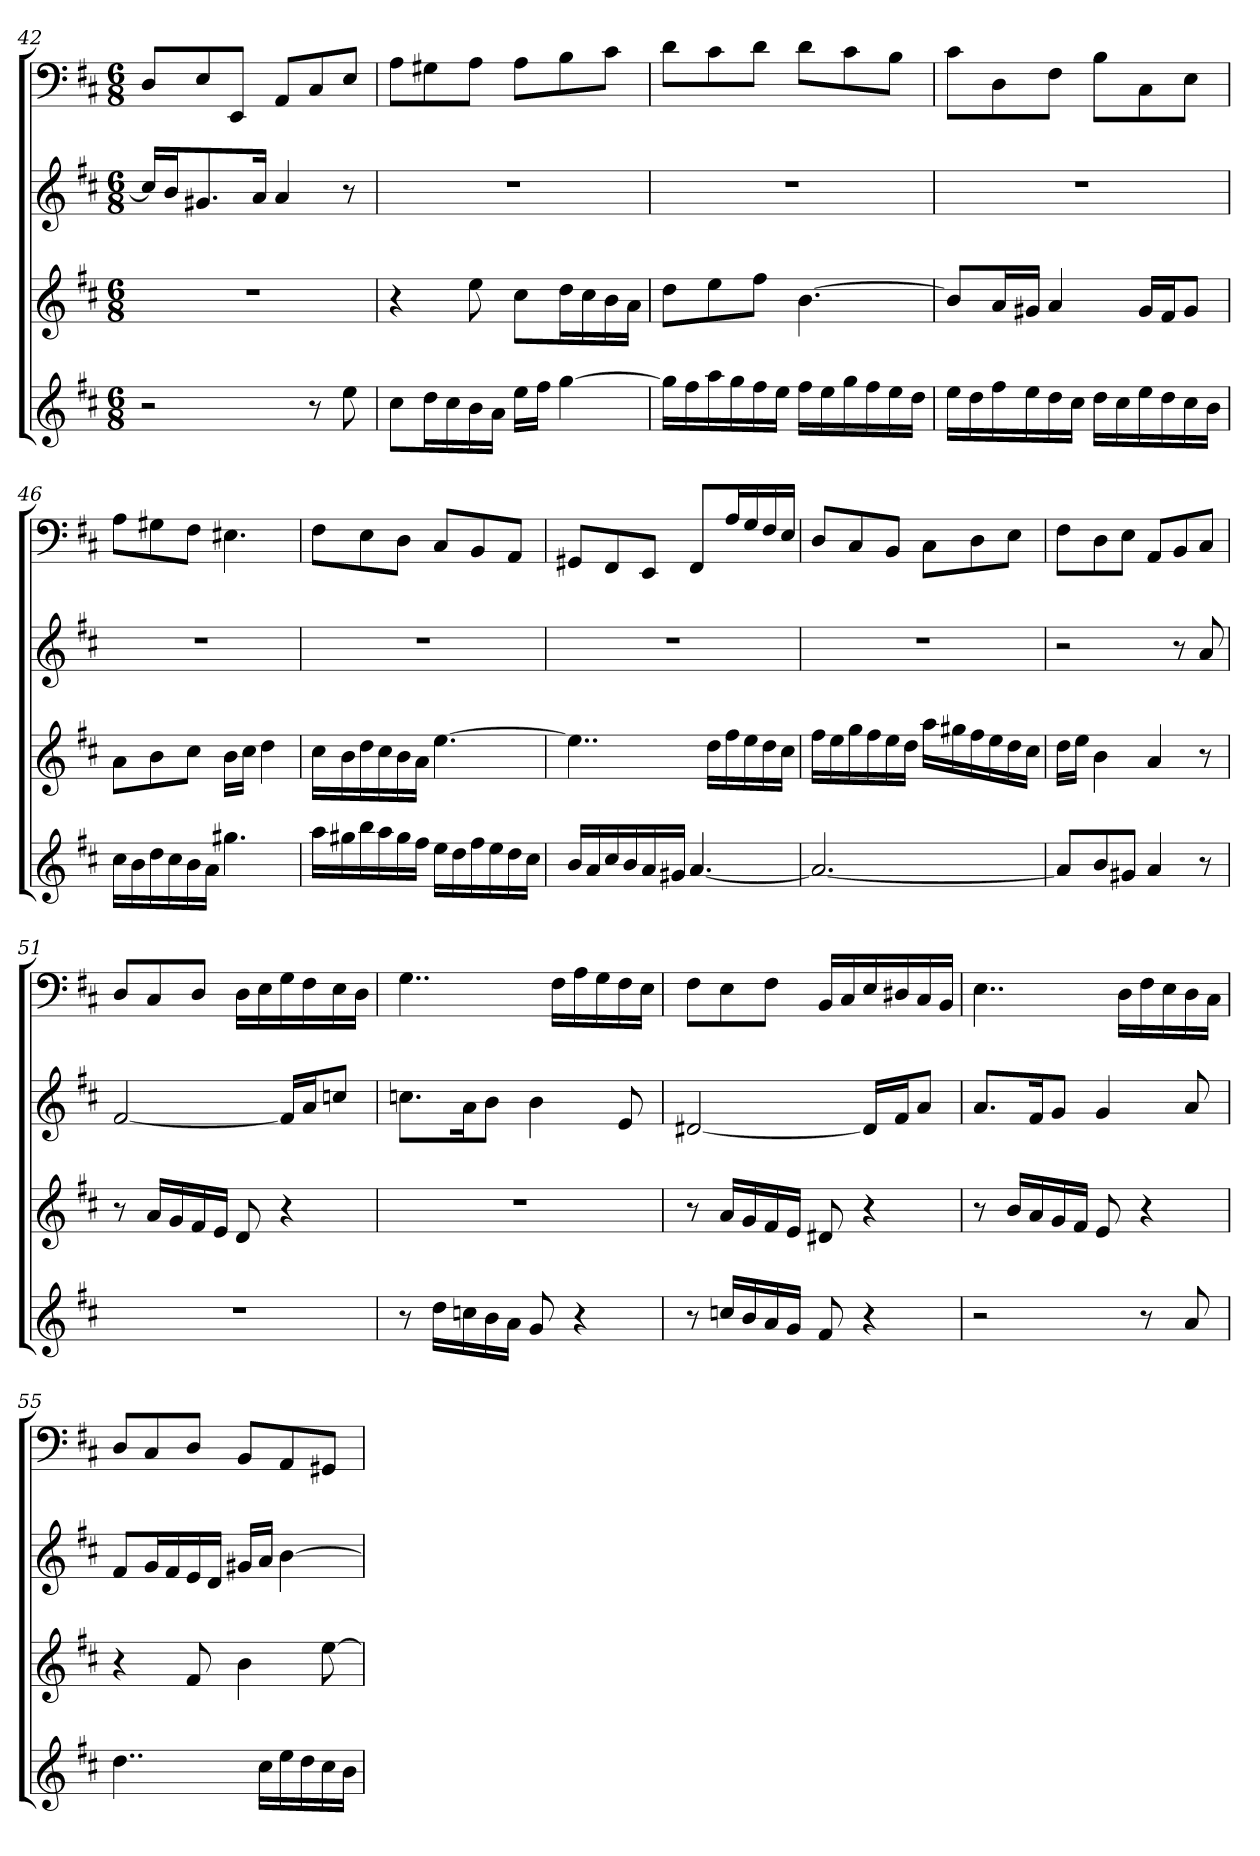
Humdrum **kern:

**kern	**kern	**kern	**kern
*part4	*part3	*part2	*part1
*staff4	*staff3	*staff2	*staff1
*k[f#c#]	*k[f#c#]	*k[f#c#]	*k[f#c#]
*D:	*D:	*D:	*D:
*M6/8	*M6/8	*M6/8	*M6/8
=42	=42	=42	=42
2r	2.r	16cc#LL]	8DL
.	.	16bJ	.
.	.	8.g#X	8E
.	.	.	8EEJ
.	.	16aJk	.
.	.	4a	8AAL
8r	.	.	8C#
8ee	.	8r	8EJ
=43	=43	=43	=43
8cc#L	4r	2.r	8AL
16ddL	.	.	8G#X
16cc#	.	.	.
16b	8ee	.	8AJ
16aJJ	.	.	.
16eeLL	8cc#L	.	8AL
16ff#JJ	.	.	.
[4gg	16ddL	.	8B
.	16cc#	.	.
.	16b	.	8c#J
.	16aJJ	.	.
=44	=44	=44	=44
16ggLL]	8ddL	2.r	8dL
16ff#	.	.	.
16aa	8ee	.	8c#
16gg	.	.	.
16ff#	8ff#J	.	8dJ
16eeJJ	.	.	.
16ff#LL	[4.b	.	8dL
16ee	.	.	.
16gg	.	.	8c#
16ff#	.	.	.
16ee	.	.	8BJ
16ddJJ	.	.	.
=45	=45	=45	=45
16eeLL	8bL]	2.r	8c#L
16dd	.	.	.
16ff#	16aL	.	8D
16ee	16g#XJJ	.	.
16dd	4a	.	8F#J
16cc#JJ	.	.	.
16ddLL	.	.	8BL
16cc#	.	.	.
16ee	16g#LL	.	8C#
16dd	16f#J	.	.
16cc#	8g#J	.	8EJ
16bJJ	.	.	.
=46	=46	=46	=46
16cc#LL	8aL	2.r	8AL
16b	.	.	.
16dd	8b	.	8G#X
16cc#	.	.	.
16b	8cc#J	.	8F#J
16aJJ	.	.	.
4.gg#X	16bLL	.	4.E#X
.	16cc#JJ	.	.
.	4dd	.	.
=47	=47	=47	=47
16aaLL	16cc#LL	2.r	8F#L
16gg#X	16b	.	.
16bb	16dd	.	8E
16aa	16cc#	.	.
16gg#	16b	.	8DJ
16ff#JJ	16aJJ	.	.
16eeLL	[4.ee	.	8C#L
16dd	.	.	.
16ff#	.	.	8BB
16ee	.	.	.
16dd	.	.	8AAJ
16cc#JJ	.	.	.
=48	=48	=48	=48
16bLL	4..ee]	2.r	8GG#XL
16a	.	.	.
16cc#	.	.	8FF#
16b	.	.	.
16a	.	.	8EEJ
16g#XJJ	.	.	.
[4.a	.	.	8FF#L
.	16ddLL	.	.
.	16ff#	.	16AL
.	16ee	.	16G
.	16dd	.	16F#
.	16cc#JJ	.	16EJJ
=49	=49	=49	=49
2.a_	16ff#LL	2.r	8DL
.	16ee	.	.
.	16gg	.	8C#
.	16ff#	.	.
.	16ee	.	8BBJ
.	16ddJJ	.	.
.	16aaLL	.	8C#L
.	16gg#X	.	.
.	16ff#	.	8D
.	16ee	.	.
.	16dd	.	8EJ
.	16cc#JJ	.	.
=50	=50	=50	=50
8aL]	16ddLL	2r	8F#L
.	16eeJJ	.	.
8b	4b	.	8D
8g#XJ	.	.	8EJ
4a	4a	.	8AAL
.	.	8r	8BB
8r	8r	8a	8C#J
=51	=51	=51	=51
2.r	8r	[2f#	8DL
.	16aLL	.	8C#
.	16g	.	.
.	16f#	.	8DJ
.	16eJJ	.	.
.	8d	.	16DLL
.	.	.	16E
.	4r	16f#LL]	16G
.	.	16aJ	16F#
.	.	8ccnJ	16E
.	.	.	16DJJ
=52	=52	=52	=52
8r	2.r	8.ccnL	4..G
16ddLL	.	.	.
16ccn	.	16aK	.
16b	.	8bJ	.
16aJJ	.	.	.
8g	.	4b	.
.	.	.	16F#LL
4r	.	.	16A
.	.	.	16G
.	.	8e	16F#
.	.	.	16EJJ
=53	=53	=53	=53
8r	8r	[2d#X	8F#L
16ccnLL	16aLL	.	8E
16b	16g	.	.
16a	16f#	.	8F#J
16gJJ	16eJJ	.	.
8f#	8d#X	.	16BBLL
.	.	.	16C#
4r	4r	16d#LL]	16E
.	.	16f#J	16D#X
.	.	8aJ	16C#
.	.	.	16BBJJ
=54	=54	=54	=54
2r	8r	8.aL	4..E
.	16bLL	.	.
.	16a	16f#K	.
.	16g	8gJ	.
.	16f#JJ	.	.
.	8e	4g	.
.	.	.	16DLL
8r	4r	.	16F#
.	.	.	16E
8a	.	8a	16D
.	.	.	16C#JJ
=55	=55	=55	=55
4..dd	4r	8f#L	8DL
.	.	16gL	8C#
.	.	16f#	.
.	8f#	16e	8DJ
.	.	16dJJ	.
.	4b	16g#XLL	8BBL
16cc#LL	.	16aJJ	.
16ee	.	[4b	8AA
16dd	.	.	.
16cc#	[8ee	.	8GG#XJ
16bJJ	.	.	.
=	=	=	=
*-	*-	*-	*-
